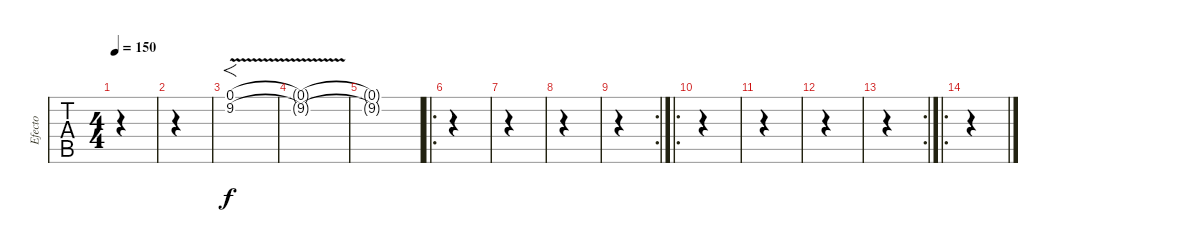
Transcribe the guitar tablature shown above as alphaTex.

\track ("Efecto" "Efecto") {instrument accordion}
\staff {tabs}
\tuning (E4 B3 G3 D3 A2 E2) {hide}
\ts (4 4)
\tempo 150
\clef g2
\ks c
|
|
(0.1 9.2{v}).1{f} |
(0.1{t} 9.2{t}).1 |
(0.1{t} 9.2{t}).1 |
\ro
|
|
|
\rc 2
|
\ro
|
|
|
\rc 2
|
\ro
